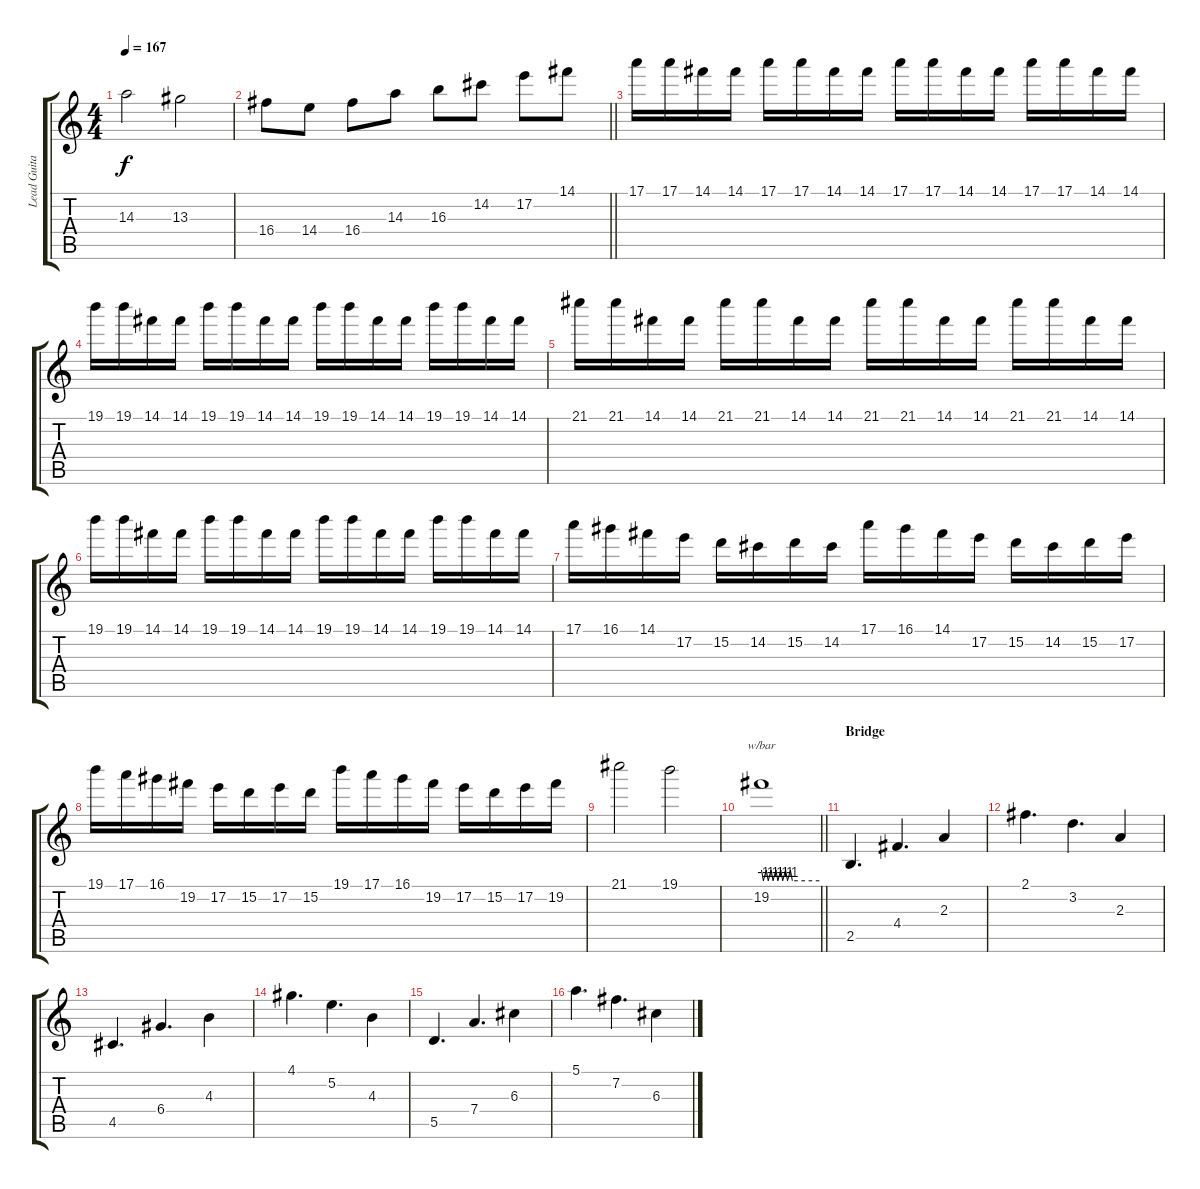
\track ("Lead Guitar" "Lead Guita") {instrument overdrivenguitar}
\staff {score tabs}
\tuning (E4 B3 G3 D3 A2 E2) {hide}
\ts (4 4)
\tempo 167
\clef g2
\ks c
14.3.2{dy f} 13.3.2 |
\barLineRight lightlight
16.4.8 14.4.8 16.4.8 14.3.8 16.3.8 14.2.8 17.2.8 14.1.8 |
17.1.16 17.1.16 14.1.16 14.1.16 17.1.16 17.1.16 14.1.16 14.1.16 17.1.16 17.1.16 14.1.16 14.1.16 17.1.16 17.1.16 14.1.16 14.1.16 |
19.1.16 19.1.16 14.1.16 14.1.16 19.1.16 19.1.16 14.1.16 14.1.16 19.1.16 19.1.16 14.1.16 14.1.16 19.1.16 19.1.16 14.1.16 14.1.16 |
21.1.16 21.1.16 14.1.16 14.1.16 21.1.16 21.1.16 14.1.16 14.1.16 21.1.16 21.1.16 14.1.16 14.1.16 21.1.16 21.1.16 14.1.16 14.1.16 |
19.1.16 19.1.16 14.1.16 14.1.16 19.1.16 19.1.16 14.1.16 14.1.16 19.1.16 19.1.16 14.1.16 14.1.16 19.1.16 19.1.16 14.1.16 14.1.16 |
17.1.16 16.1.16 14.1.16 17.2.16 15.2.16 14.2.16 15.2.16 14.2.16 17.1.16 16.1.16 14.1.16 17.2.16 15.2.16 14.2.16 15.2.16 17.2.16 |
19.1.16 17.1.16 16.1.16 19.2.16 17.2.16 15.2.16 17.2.16 15.2.16 19.1.16 17.1.16 16.1.16 19.2.16 17.2.16 15.2.16 17.2.16 19.2.16 |
21.1.2 19.1.2 |
\barLineRight lightlight
19.2.1{tbe (custom default 0 0 2 -4 5 0 7 -4 10 0 12 -4 15 0 17 -4 20 0 22 -4 25 0 27 -4 30 0 32 -4 60 -4)} |
\section ("" "Bridge")
2.5.4{d balance 4 instrument electricguitarjazz} 4.4.4{d} 2.3.4 |
2.1.4{d} 3.2.4{d} 2.3.4 |
4.5.4{d} 6.4.4{d} 4.3.4 |
4.1.4{d} 5.2.4{d} 4.3.4 |
5.5.4{d} 7.4.4{d} 6.3.4 |
5.1.4{d} 7.2.4{d} 6.3.4
